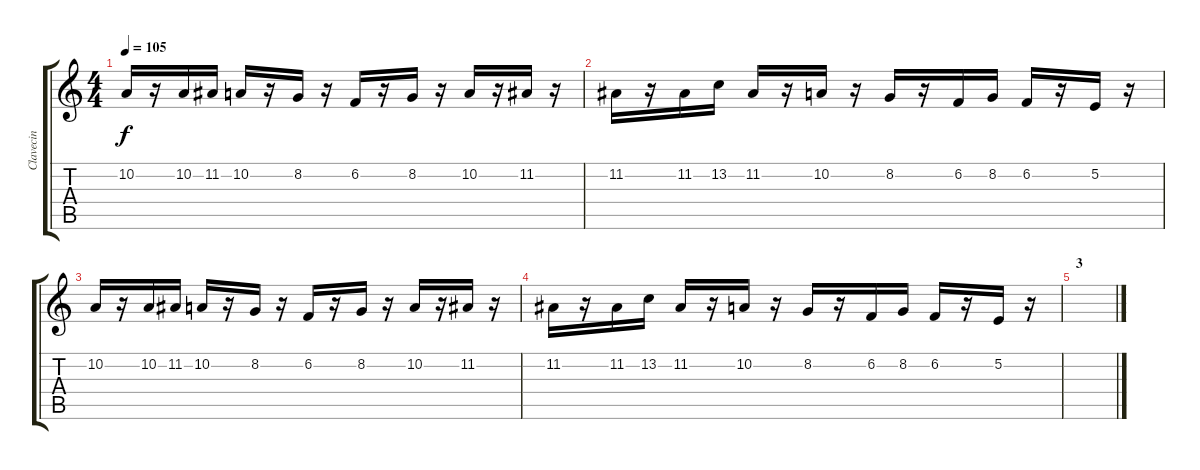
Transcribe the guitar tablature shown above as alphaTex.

\track ("Clavecin" "Clavecin") {instrument clavinet}
\staff {score tabs}
\tuning (E4 B3 G3 D3 A2 E2) {hide}
\ts (4 4)
\tempo 105
\clef g2
\ks c
10.2.16{dy f} r.16 10.2.16 11.2.16 10.2.16 r.16 8.2.16 r.16 6.2.16 r.16 8.2.16 r.16 10.2.16 r.16 11.2.16 r.16 |
11.2.16 r.16 11.2.16 13.2.16 11.2.16 r.16 10.2.16 r.16 8.2.16 r.16 6.2.16 8.2.16 6.2.16 r.16 5.2.16 r.16 |
10.2.16 r.16 10.2.16 11.2.16 10.2.16 r.16 8.2.16 r.16 6.2.16 r.16 8.2.16 r.16 10.2.16 r.16 11.2.16 r.16 |
11.2.16 r.16 11.2.16 13.2.16 11.2.16 r.16 10.2.16 r.16 8.2.16 r.16 6.2.16 8.2.16 6.2.16 r.16 5.2.16 r.16 |
\section ("" "3")
